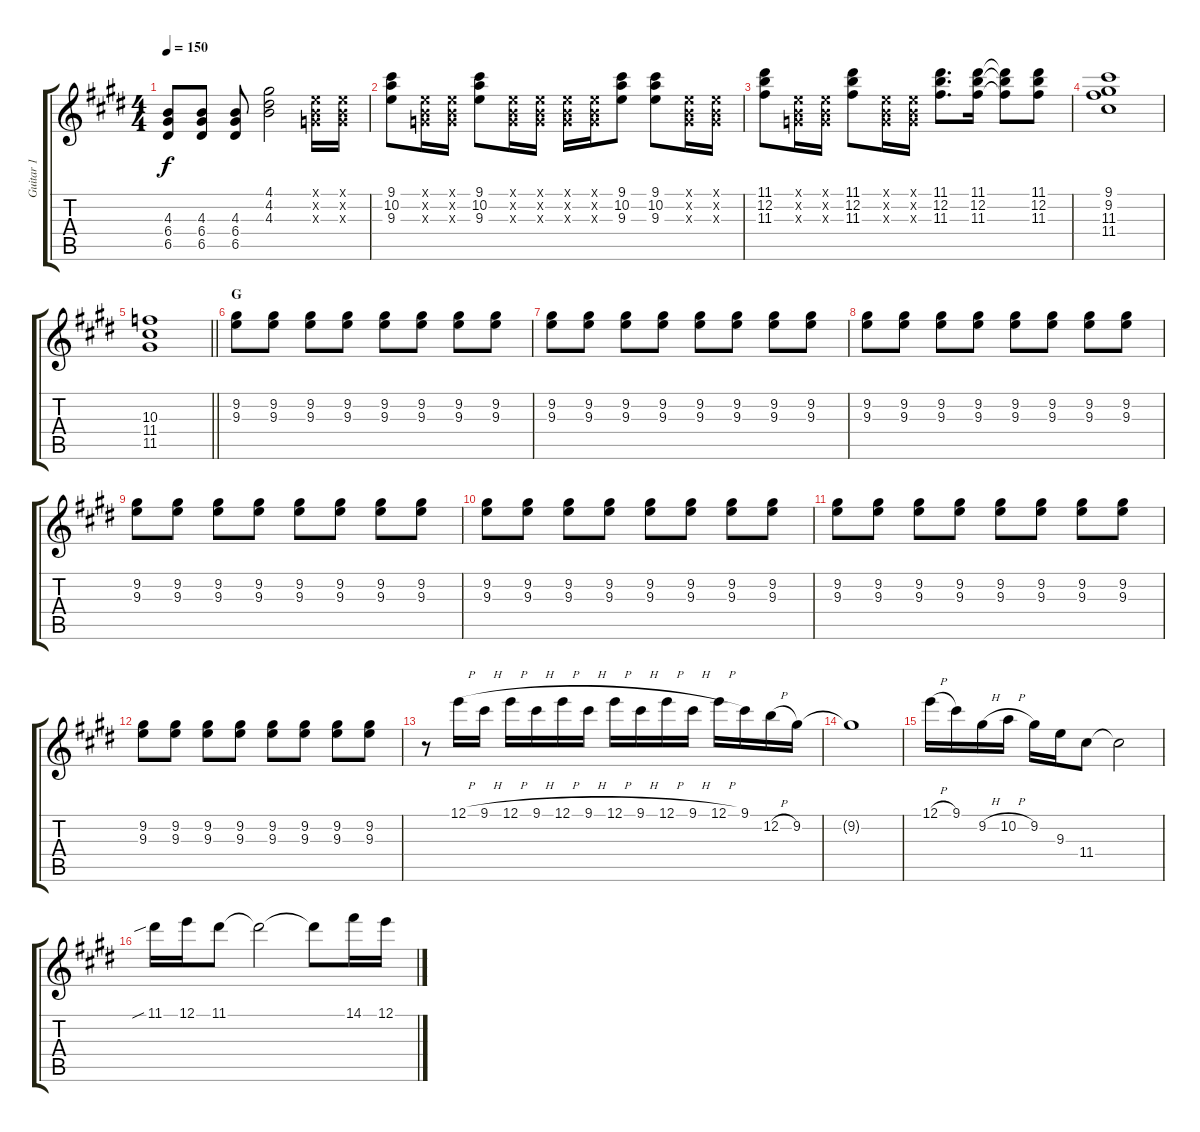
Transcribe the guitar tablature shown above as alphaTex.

\track ("Guitar 1" "Guitar 1") {instrument distortionguitar}
\staff {score tabs}
\tuning (E4 B3 G3 D3 A2 E2) {hide}
\ts (4 4)
\tempo 150
\clef g2
\ks c#minor
(4.3 6.4 6.5).8{dy f} (4.3 6.4 6.5).8 (4.3 6.4 6.5).8 (4.1 4.2 4.3).2 (0.1{x} 0.2{x} 0.3{x}).16 (0.1{x} 0.2{x} 0.3{x}).16 |
(9.1 10.2 9.3).8 (0.1{x} 0.2{x} 0.3{x}).16 (0.1{x} 0.2{x} 0.3{x}).16 (9.1 10.2 9.3).8 (0.1{x} 0.2{x} 0.3{x}).16 (0.1{x} 0.2{x} 0.3{x}).16 (0.1{x} 0.2{x} 0.3{x}).16 (0.1{x} 0.2{x} 0.3{x}).16 (9.1 10.2 9.3).8 (9.1 10.2 9.3).8 (0.1{x} 0.2{x} 0.3{x}).16 (0.1{x} 0.2{x} 0.3{x}).16 |
(11.1 12.2 11.3).8 (0.1{x} 0.2{x} 0.3{x}).16 (0.1{x} 0.2{x} 0.3{x}).16 (11.1 12.2 11.3).8 (0.1{x} 0.2{x} 0.3{x}).16 (0.1{x} 0.2{x} 0.3{x}).16 (11.1 12.2 11.3).8{d} (11.1 12.2 11.3).16 (11.1{t} 12.2{t} 11.3{t}).8 (11.1 12.2 11.3).8 |
(9.1 9.2 11.3 11.4).1 |
\barLineRight lightlight
(10.3 11.4 11.5).1 |
\section ("" "G")
(9.2 9.3).8 (9.2 9.3).8 (9.2 9.3).8 (9.2 9.3).8 (9.2 9.3).8 (9.2 9.3).8 (9.2 9.3).8 (9.2 9.3).8 |
(9.2 9.3).8 (9.2 9.3).8 (9.2 9.3).8 (9.2 9.3).8 (9.2 9.3).8 (9.2 9.3).8 (9.2 9.3).8 (9.2 9.3).8 |
(9.2 9.3).8 (9.2 9.3).8 (9.2 9.3).8 (9.2 9.3).8 (9.2 9.3).8 (9.2 9.3).8 (9.2 9.3).8 (9.2 9.3).8 |
(9.2 9.3).8 (9.2 9.3).8 (9.2 9.3).8 (9.2 9.3).8 (9.2 9.3).8 (9.2 9.3).8 (9.2 9.3).8 (9.2 9.3).8 |
(9.2 9.3).8 (9.2 9.3).8 (9.2 9.3).8 (9.2 9.3).8 (9.2 9.3).8 (9.2 9.3).8 (9.2 9.3).8 (9.2 9.3).8 |
(9.2 9.3).8 (9.2 9.3).8 (9.2 9.3).8 (9.2 9.3).8 (9.2 9.3).8 (9.2 9.3).8 (9.2 9.3).8 (9.2 9.3).8 |
(9.2 9.3).8 (9.2 9.3).8 (9.2 9.3).8 (9.2 9.3).8 (9.2 9.3).8 (9.2 9.3).8 (9.2 9.3).8 (9.2 9.3).8 |
r.8 12.1{h}.16 9.1{h}.16 12.1{h}.16 9.1{h}.16 12.1{h}.16 9.1{h}.16 12.1{h}.16 9.1{h}.16 12.1{h}.16 9.1{h}.16 12.1{h}.16 9.1.16 12.2{h}.16 9.2.16 |
9.2{t}.1 |
12.1{h}.16 9.1.16 9.2{h}.16 10.2{h}.16 9.2.16 9.3.16 11.4.8 11.4{t}.2 |
11.1{sib}.16 12.1.16 11.1.8 11.1{t}.2 11.1{t}.8 14.1.16 12.1.16
